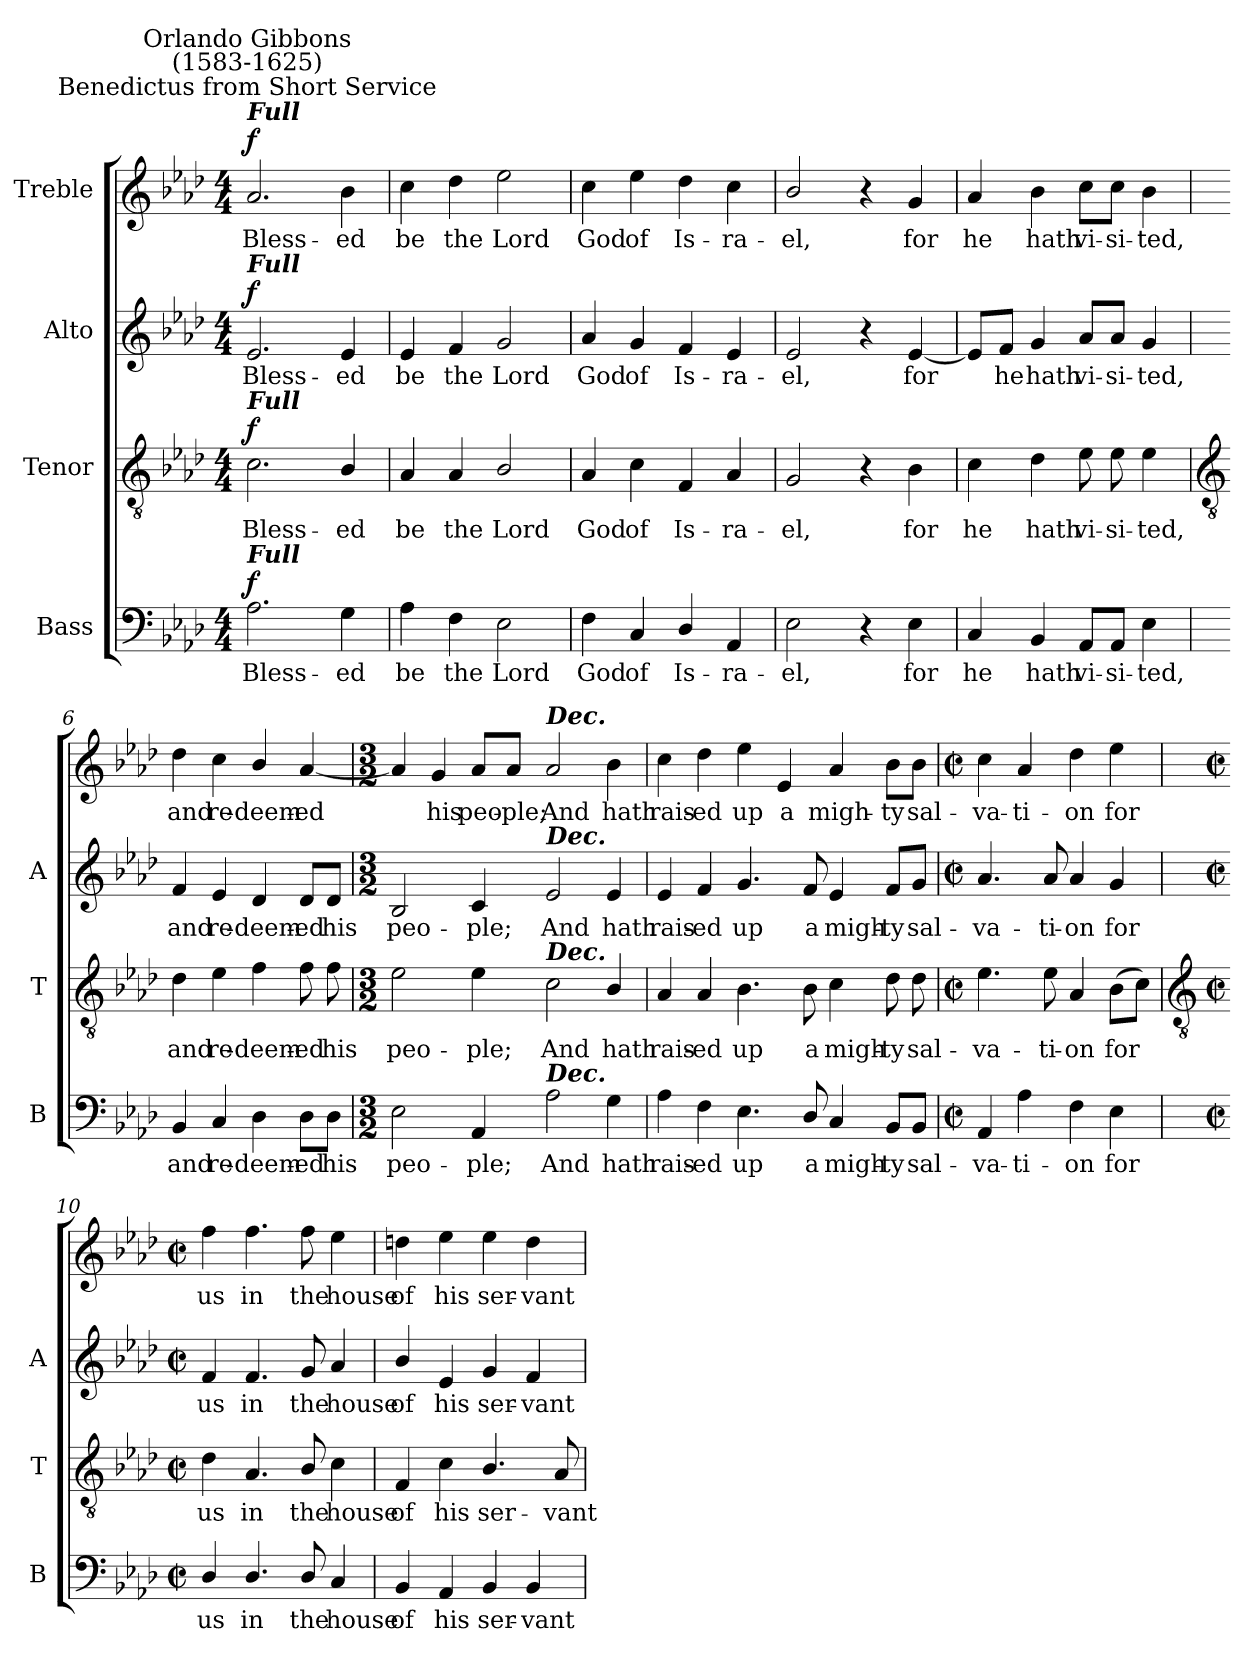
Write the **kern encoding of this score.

**kern	**text	**dynam	**kern	**text	**dynam	**kern	**text	**dynam	**kern	**text	**dynam
*part4	*part4	*part4	*part3	*part3	*part3	*part2	*part2	*part2	*part1	*part1	*part1
*staff4	*staff4	*staff4	*staff3	*staff3	*staff3	*staff2	*staff2	*staff2	*staff1	*staff1	*staff1
*I"Bass	*	*	*I"Tenor	*	*	*I"Alto	*	*	*I"Treble	*	*
*I'B	*	*	*I'T	*	*	*I'A	*	*	*	*	*
*clefF4	*	*	*clefGv2	*	*	*clefG2	*	*	*clefG2	*	*
*k[b-e-a-d-]	*	*	*k[b-e-a-d-]	*	*	*k[b-e-a-d-]	*	*	*k[b-e-a-d-]	*	*
*A-:	*	*	*A-:	*	*	*A-:	*	*	*A-:	*	*
*M4/4	*	*	*M4/4	*	*	*M4/4	*	*	*M4/4	*	*
=1	=1	=1	=1	=1	=1	=1	=1	=1	=1	=1	=1
!	!	!	!	!	!	!	!	!	!LO:TX:a:Bi:t=Full	!	!
!	!	!	!	!	!	!	!	!	!LO:TX:a:cj:t=Benedictus from Short Service	!	!
!	!	!	!	!	!	!	!	!	!LO:TX:a:cj:t=Orlando Gibbons\n(1583-1625)	!	!
!	!	!	!	!	!	!LO:TX:a:Bi:t=Full	!	!	!	!	!
!	!	!	!LO:TX:a:Bi:t=Full	!	!	!	!	!	!	!	!
!LO:TX:a:Bi:t=Full	!	!	!	!	!	!	!	!	!	!	!
!	!LO:LY:b	!LO:DY:b	!	!LO:LY:b	!LO:DY:b	!	!LO:LY:b	!LO:DY:b	!	!LO:LY:b	!LO:DY:b
2.A-	Bless-	f	2.c	Bless-	f	2.e-	Bless-	f	2.a-	Bless-	f
!	!LO:LY:b	!	!	!LO:LY:b	!	!	!LO:LY:b	!	!	!LO:LY:b	!
4G	-ed	.	4B-/	-ed	.	4e-	-ed	.	4b-	-ed	.
=2	=2	=2	=2	=2	=2	=2	=2	=2	=2	=2	=2
!	!LO:LY:b	!	!	!LO:LY:b	!	!	!LO:LY:b	!	!	!LO:LY:b	!
4A-	be	.	4A-	be	.	4e-	be	.	4cc	be	.
!	!LO:LY:b	!	!	!LO:LY:b	!	!	!LO:LY:b	!	!	!LO:LY:b	!
4F	the	.	4A-	the	.	4f	the	.	4dd-	the	.
!	!LO:LY:b	!	!	!LO:LY:b	!	!	!LO:LY:b	!	!	!LO:LY:b	!
2E-	Lord	.	2B-/	Lord	.	2g	Lord	.	2ee-	Lord	.
=3	=3	=3	=3	=3	=3	=3	=3	=3	=3	=3	=3
!	!LO:LY:b	!	!	!LO:LY:b	!	!	!LO:LY:b	!	!	!LO:LY:b	!
4F	God	.	4A-	God	.	4a-	God	.	4cc	God	.
!	!LO:LY:b	!	!	!LO:LY:b	!	!	!LO:LY:b	!	!	!LO:LY:b	!
4C	of	.	4c	of	.	4g	of	.	4ee-	of	.
!	!LO:LY:b	!	!	!LO:LY:b	!	!	!LO:LY:b	!	!	!LO:LY:b	!
4D-/	Is-	.	4F	Is-	.	4f	Is-	.	4dd-	Is-	.
!	!LO:LY:b	!	!	!LO:LY:b	!	!	!LO:LY:b	!	!	!LO:LY:b	!
4AA-	-ra-	.	4A-	-ra-	.	4e-	-ra-	.	4cc	-ra-	.
=4	=4	=4	=4	=4	=4	=4	=4	=4	=4	=4	=4
!	!LO:LY:b	!	!	!LO:LY:b	!	!	!LO:LY:b	!	!	!LO:LY:b	!
2E-	-el,	.	2G	-el,	.	2e-	-el,	.	2b-/	-el,	.
4r	.	.	4r	.	.	4r	.	.	4r	.	.
!	!LO:LY:b	!	!	!LO:LY:b	!	!	!LO:LY:b	!	!	!LO:LY:b	!
4E-	for	.	4B-	for	.	[4e-	for	.	4g	for	.
=5	=5	=5	=5	=5	=5	=5	=5	=5	=5	=5	=5
!	!LO:LY:b	!	!	!LO:LY:b	!	!	!	!	!	!LO:LY:b	!
4C	he	.	4c	he	.	8e-/L]	.	.	4a-	he	.
!	!	!	!	!	!	!	!LO:LY:b	!	!	!	!
.	.	.	.	.	.	8f/J	he	.	.	.	.
!	!LO:LY:b	!	!	!LO:LY:b	!	!	!LO:LY:b	!	!	!LO:LY:b	!
4BB-	hath	.	4d-	hath	.	4g	hath	.	4b-	hath	.
!	!LO:LY:b	!	!	!LO:LY:b	!	!	!LO:LY:b	!	!	!LO:LY:b	!
8AA-/L	vi-	.	8e-	vi-	.	8a-/L	vi-	.	8cc\L	vi-	.
!	!LO:LY:b	!	!	!LO:LY:b	!	!	!LO:LY:b	!	!	!LO:LY:b	!
8AA-/J	-si-	.	8e-	-si-	.	8a-/J	-si-	.	8cc\J	-si-	.
!	!LO:LY:b	!	!	!LO:LY:b	!	!	!LO:LY:b	!	!	!LO:LY:b	!
4E-	-ted,	.	4e-	-ted,	.	4g	-ted,	.	4b-	-ted,	.
!!LO:LB:g=z
=6	=6	=6	=6	=6	=6	=6	=6	=6	=6	=6	=6
*	*	*	*clefGv2	*	*	*	*	*	*	*	*
!	!LO:LY:b	!	!	!LO:LY:b	!	!	!LO:LY:b	!	!	!LO:LY:b	!
4BB-	and	.	4d-	and	.	4f	and	.	4dd-	and	.
!	!LO:LY:b	!	!	!LO:LY:b	!	!	!LO:LY:b	!	!	!LO:LY:b	!
4C	re-	.	4e-	re-	.	4e-	re-	.	4cc	re-	.
!	!LO:LY:b	!	!	!LO:LY:b	!	!	!LO:LY:b	!	!	!LO:LY:b	!
4D-	-deem-	.	4f	-deem-	.	4d-	-deem-	.	4b-/	-deem-	.
!	!LO:LY:b	!	!	!LO:LY:b	!	!	!LO:LY:b	!	!	!LO:LY:b	!
8D-\L	-ed	.	8f	-ed	.	8d-/L	-ed	.	[4a-	-ed	.
!	!LO:LY:b	!	!	!LO:LY:b	!	!	!LO:LY:b	!	!	!	!
8D-\J	his	.	8f	his	.	8d-/J	his	.	.	.	.
=7	=7	=7	=7	=7	=7	=7	=7	=7	=7	=7	=7
*M3/2	*	*	*M3/2	*	*	*M3/2	*	*	*M3/2	*	*
!	!LO:LY:b	!	!	!LO:LY:b	!	!	!LO:LY:b	!	!	!	!
2E-	peo-	.	2e-	peo-	.	2B-	peo-	.	4a-]	.	.
!	!	!	!	!	!	!	!	!	!	!LO:LY:b	!
.	.	.	.	.	.	.	.	.	4g	his	.
!	!LO:LY:b	!	!	!LO:LY:b	!	!	!LO:LY:b	!	!	!LO:LY:b	!
4AA-	-ple;	.	4e-	-ple;	.	4c	-ple;	.	8a-/L	peo-	.
!	!	!	!	!	!	!	!	!	!	!LO:LY:b	!
.	.	.	.	.	.	.	.	.	8a-/J	-ple;	.
!	!	!	!	!	!	!	!	!	!LO:TX:a:Bi:t=Dec.	!	!
!	!	!	!	!	!	!LO:TX:a:Bi:t=Dec.	!	!	!	!	!
!	!	!	!LO:TX:a:Bi:t=Dec.	!	!	!	!	!	!	!	!
!LO:TX:a:Bi:t=Dec.	!	!	!	!	!	!	!	!	!	!	!
!	!LO:LY:b	!	!	!LO:LY:b	!	!	!LO:LY:b	!	!	!LO:LY:b	!
2A-	And	.	2c	And	.	2e-	And	.	2a-	And	.
!	!LO:LY:b	!	!	!LO:LY:b	!	!	!LO:LY:b	!	!	!LO:LY:b	!
4G	hath	.	4B-/	hath	.	4e-	hath	.	4b-	hath	.
=8	=8	=8	=8	=8	=8	=8	=8	=8	=8	=8	=8
!	!LO:LY:b	!	!	!LO:LY:b	!	!	!LO:LY:b	!	!	!LO:LY:b	!
4A-	rais-	.	4A-	rais-	.	4e-	rais-	.	4cc	rais-	.
!	!LO:LY:b	!	!	!LO:LY:b	!	!	!LO:LY:b	!	!	!LO:LY:b	!
4F	-ed	.	4A-	-ed	.	4f	-ed	.	4dd-	-ed	.
!	!LO:LY:b	!	!	!LO:LY:b	!	!	!LO:LY:b	!	!	!LO:LY:b	!
4.E-	up	.	4.B-	up	.	4.g	up	.	4ee-	up	.
!	!	!	!	!	!	!	!	!	!	!LO:LY:b	!
.	.	.	.	.	.	.	.	.	4e-	a	.
!	!LO:LY:b	!	!	!LO:LY:b	!	!	!LO:LY:b	!	!	!	!
8D-/	a	.	8B-	a	.	8f	a	.	.	.	.
!	!LO:LY:b	!	!	!LO:LY:b	!	!	!LO:LY:b	!	!	!LO:LY:b	!
4C	migh-	.	4c	migh-	.	4e-	migh-	.	4a-	migh-	.
!	!LO:LY:b	!	!	!LO:LY:b	!	!	!LO:LY:b	!	!	!LO:LY:b	!
8BB-/L	-ty	.	8d-	-ty	.	8f/L	-ty	.	8b-\L	-ty	.
!	!LO:LY:b	!	!	!LO:LY:b	!	!	!LO:LY:b	!	!	!LO:LY:b	!
8BB-/J	sal-	.	8d-	sal-	.	8g/J	sal-	.	8b-\J	sal-	.
=9	=9	=9	=9	=9	=9	=9	=9	=9	=9	=9	=9
*M2/2	*	*	*M2/2	*	*	*M2/2	*	*	*M2/2	*	*
*met(c|)	*	*	*met(c|)	*	*	*met(c|)	*	*	*met(c|)	*	*
!	!LO:LY:b	!	!	!LO:LY:b	!	!	!LO:LY:b	!	!	!LO:LY:b	!
4AA-	-va-	.	4.e-	-va-	.	4.a-	-va-	.	4cc	-va-	.
!	!LO:LY:b	!	!	!	!	!	!	!	!	!LO:LY:b	!
4A-	-ti-	.	.	.	.	.	.	.	4a-	-ti-	.
!	!	!	!	!LO:LY:b	!	!	!LO:LY:b	!	!	!	!
.	.	.	8e-	-ti-	.	8a-	-ti-	.	.	.	.
!	!LO:LY:b	!	!	!LO:LY:b	!	!	!LO:LY:b	!	!	!LO:LY:b	!
4F	-on	.	4A-	-on	.	4a-	-on	.	4dd-	-on	.
!	!LO:LY:b	!	!	!LO:LY:b	!	!	!LO:LY:b	!	!	!LO:LY:b	!
4E-	for	.	(>8B-L	for	.	4g	for	.	4ee-	for	.
.	.	.	8cJ)	.	.	.	.	.	.	.	.
!!LO:LB:g=z
=10	=10	=10	=10	=10	=10	=10	=10	=10	=10	=10	=10
*	*	*	*clefGv2	*	*	*	*	*	*	*	*
*M2/2	*	*	*M2/2	*	*	*M2/2	*	*	*M2/2	*	*
*met(c|)	*	*	*met(c|)	*	*	*met(c|)	*	*	*met(c|)	*	*
!	!LO:LY:b	!	!	!LO:LY:b	!	!	!LO:LY:b	!	!	!LO:LY:b	!
4D-/	us	.	4d-	us	.	4f	us	.	4ff	us	.
!	!LO:LY:b	!	!	!LO:LY:b	!	!	!LO:LY:b	!	!	!LO:LY:b	!
4.D-/	in	.	4.A-	in	.	4.f	in	.	4.ff	in	.
!	!LO:LY:b	!	!	!LO:LY:b	!	!	!LO:LY:b	!	!	!LO:LY:b	!
8D-/	the	.	8B-/	the	.	8g	the	.	8ff	the	.
!	!LO:LY:b	!	!	!LO:LY:b	!	!	!LO:LY:b	!	!	!LO:LY:b	!
4C	house	.	4c	house	.	4a-	house	.	4ee-	house	.
=11	=11	=11	=11	=11	=11	=11	=11	=11	=11	=11	=11
!	!LO:LY:b	!	!	!LO:LY:b	!	!	!LO:LY:b	!	!	!LO:LY:b	!
4BB-	of	.	4F	of	.	4b-/	of	.	4ddn	of	.
!	!LO:LY:b	!	!	!LO:LY:b	!	!	!LO:LY:b	!	!	!LO:LY:b	!
4AA-	his	.	4c	his	.	4e-	his	.	4ee-	his	.
!	!LO:LY:b	!	!	!LO:LY:b	!	!	!LO:LY:b	!	!	!LO:LY:b	!
4BB-	ser-	.	4.B-/	ser-	.	4g	ser-	.	4ee-	ser-	.
!	!LO:LY:b	!	!	!	!	!	!LO:LY:b	!	!	!LO:LY:b	!
4BB-	-vant	.	.	.	.	4f	-vant	.	4dd	-vant	.
!	!	!	!	!LO:LY:b	!	!	!	!	!	!	!
.	.	.	8A-	-vant	.	.	.	.	.	.	.
=	=	=	=	=	=	=	=	=	=	=	=
*-	*-	*-	*-	*-	*-	*-	*-	*-	*-	*-	*-
